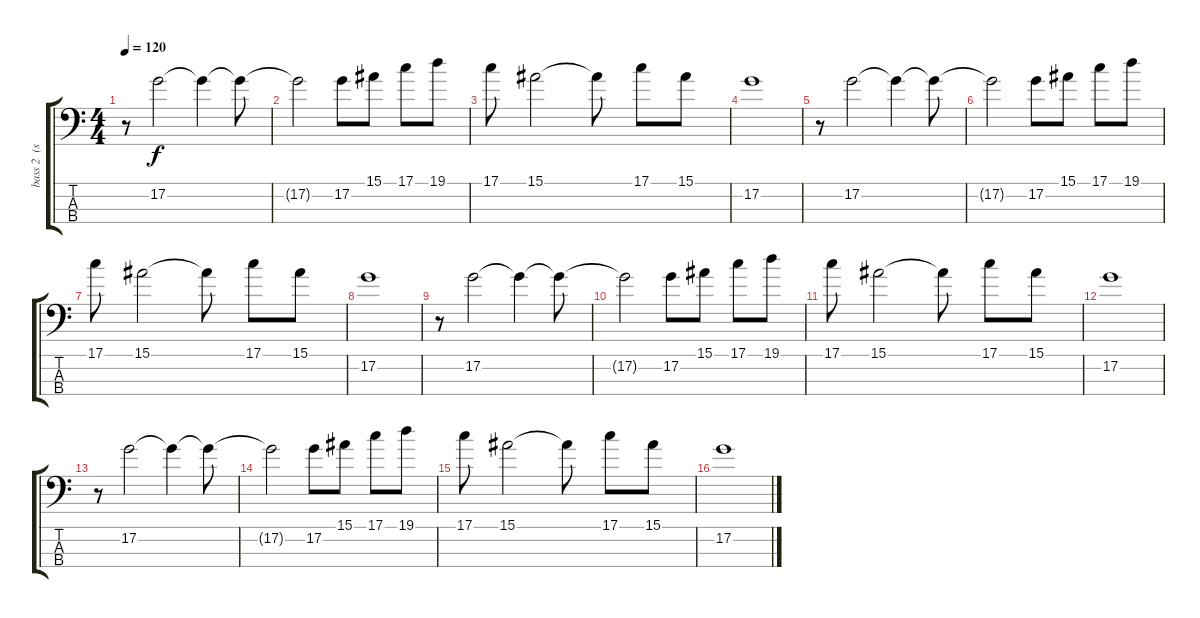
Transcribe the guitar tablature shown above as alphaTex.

\track ("bass 2  (solo)" "bass 2  (s") {instrument electricguitarjazz}
\staff {score tabs}
\tuning (G2 D2 A1 E1) {hide}
\ts (4 4)
\tempo 120
\clef f4
\ks c
r.8{dy f} 17.2.2 17.2{t}.4 17.2{t}.8 |
17.2{t}.2 17.2.8 15.1.8 17.1.8 19.1.8 |
17.1.8 15.1.2 15.1{t}.8 17.1.8 15.1.8 |
17.2.1 |
r.8 17.2.2 17.2{t}.4 17.2{t}.8 |
17.2{t}.2 17.2.8 15.1.8 17.1.8 19.1.8 |
17.1.8 15.1.2 15.1{t}.8 17.1.8 15.1.8 |
17.2.1 |
r.8 17.2.2 17.2{t}.4 17.2{t}.8 |
17.2{t}.2 17.2.8 15.1.8 17.1.8 19.1.8 |
17.1.8 15.1.2 15.1{t}.8 17.1.8 15.1.8 |
17.2.1 |
r.8 17.2.2 17.2{t}.4 17.2{t}.8 |
17.2{t}.2 17.2.8 15.1.8 17.1.8 19.1.8 |
17.1.8 15.1.2 15.1{t}.8 17.1.8 15.1.8 |
17.2.1
